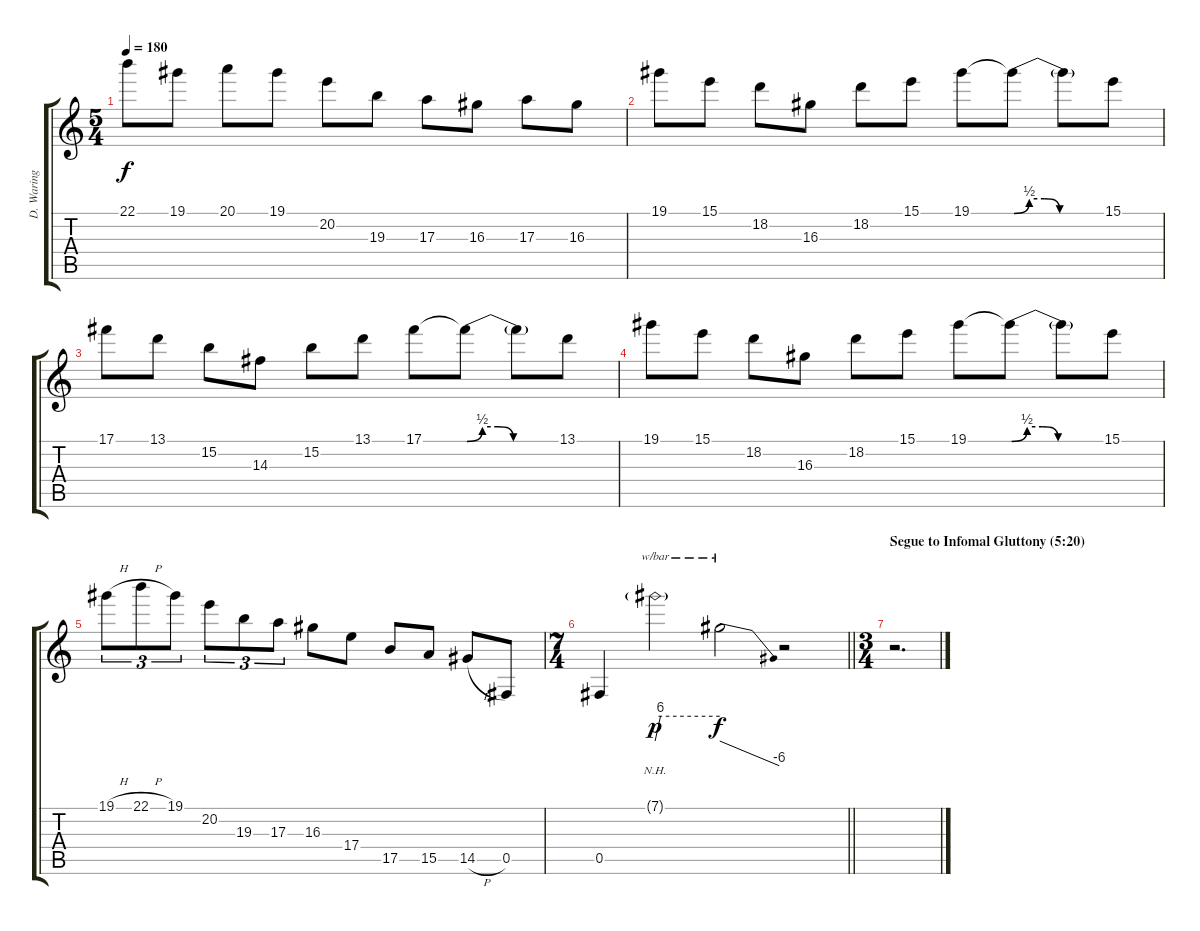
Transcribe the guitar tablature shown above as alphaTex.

\track ("D. Waring Gtr. Lead" "D. Waring ") {instrument distortionguitar}
\staff {score tabs}
\tuning (Db4 Ab3 E3 B2 Gb2 Db2) {hide}
\ts (5 4)
\tempo 180
\clef g2
\ks c
22.1.8{dy f} 19.1.8 20.1.8 19.1.8 20.2.8 19.3.8 17.3.8 16.3.8 17.3.8 16.3.8 |
19.1.8 15.1.8 18.2.8 16.3.8 18.2.8 15.1.8 19.1.8 19.1{be (custom 0 0 10 2 20 2 30 0 60 0) t}.8 19.1{t}.8 15.1.8 |
17.1.8 13.1.8 15.2.8 14.3.8 15.2.8 13.1.8 17.1.8 17.1{be (custom 0 0 10 2 20 2 30 0 60 0) t}.8 17.1{t}.8 13.1.8 |
19.1.8 15.1.8 18.2.8 16.3.8 18.2.8 15.1.8 19.1.8 19.1{be (custom 0 0 10 2 20 2 30 0 60 0) t}.8 19.1{t}.8 15.1.8 |
19.1{h}.8{tu (3 2)} 22.1{h}.8{tu (3 2)} 19.1.8{tu (3 2)} 20.2.8{tu (3 2)} 19.3.8{tu (3 2)} 17.3.8{tu (3 2)} 16.3.8 17.4.8 17.5.8 15.5.8 14.5{h}.8 0.5.8 |
\ts (7 4)
\barLineRight lightlight
0.5.4 7.1{nh g}.2{tbe (custom default 0 0 5 24 60 24) dy p} 7.1{t}.2{tbe (dive default 0 0 60 -24) dy f} r.2 |
\ts (3 4)
\section ("" "Segue to Infomal Gluttony (5:20)")
r.2{d}
